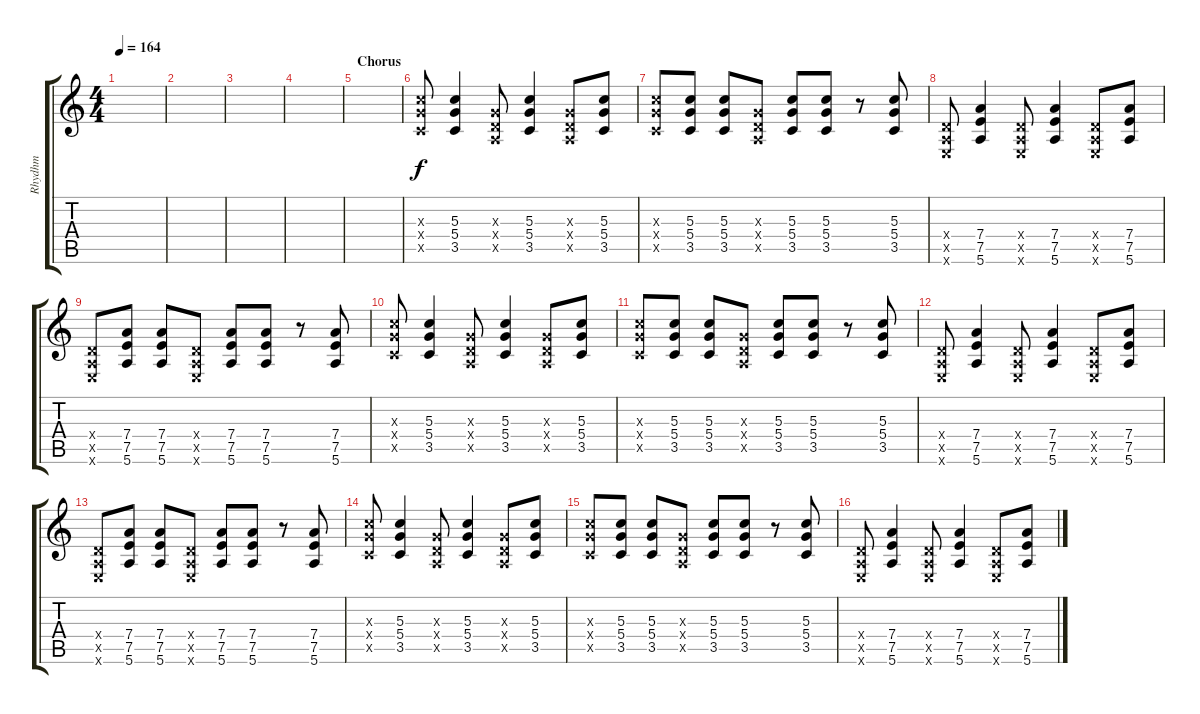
\track ("Rhydhm" "Rhydhm") {instrument distortionguitar}
\staff {score tabs}
\tuning (E4 B3 G3 D3 A2 E2) {hide}
\ts (4 4)
\tempo 164
\clef g2
\ks c
|
|
|
|
\section ("" "Chorus")
|
(5.3{x} 5.4{x} 3.5{x}).8 (5.3 5.4 3.5).4 (0.3{x} 0.4{x} 0.5{x}).8 (5.3 5.4 3.5).4 (0.3{x} 0.4{x} 0.5{x}).8 (5.3 5.4 3.5).8 |
(5.3{x} 5.4{x} 3.5{x}).8 (5.3 5.4 3.5).8 (5.3 5.4 3.5).8 (0.3{x} 0.4{x} 0.5{x}).8 (5.3 5.4 3.5).8 (5.3 5.4 3.5).8 r.8 (5.3 5.4 3.5).8 |
(0.4{x} 0.5{x} 0.6{x}).8 (7.4 7.5 5.6).4 (0.4{x} 0.5{x} 0.6{x}).8 (7.4 7.5 5.6).4 (0.4{x} 0.5{x} 0.6{x}).8 (7.4 7.5 5.6).8 |
(0.4{x} 0.5{x} 0.6{x}).8 (7.4 7.5 5.6).8 (7.4 7.5 5.6).8 (0.4{x} 0.5{x} 0.6{x}).8 (7.4 7.5 5.6).8 (7.4 7.5 5.6).8 r.8 (7.4 7.5 5.6).8 |
(5.3{x} 5.4{x} 3.5{x}).8 (5.3 5.4 3.5).4 (0.3{x} 0.4{x} 0.5{x}).8 (5.3 5.4 3.5).4 (0.3{x} 0.4{x} 0.5{x}).8 (5.3 5.4 3.5).8 |
(5.3{x} 5.4{x} 3.5{x}).8 (5.3 5.4 3.5).8 (5.3 5.4 3.5).8 (0.3{x} 0.4{x} 0.5{x}).8 (5.3 5.4 3.5).8 (5.3 5.4 3.5).8 r.8 (5.3 5.4 3.5).8 |
(0.4{x} 0.5{x} 0.6{x}).8 (7.4 7.5 5.6).4 (0.4{x} 0.5{x} 0.6{x}).8 (7.4 7.5 5.6).4 (0.4{x} 0.5{x} 0.6{x}).8 (7.4 7.5 5.6).8 |
(0.4{x} 0.5{x} 0.6{x}).8 (7.4 7.5 5.6).8 (7.4 7.5 5.6).8 (0.4{x} 0.5{x} 0.6{x}).8 (7.4 7.5 5.6).8 (7.4 7.5 5.6).8 r.8 (7.4 7.5 5.6).8 |
(5.3{x} 5.4{x} 3.5{x}).8 (5.3 5.4 3.5).4 (0.3{x} 0.4{x} 0.5{x}).8 (5.3 5.4 3.5).4 (0.3{x} 0.4{x} 0.5{x}).8 (5.3 5.4 3.5).8 |
(5.3{x} 5.4{x} 3.5{x}).8 (5.3 5.4 3.5).8 (5.3 5.4 3.5).8 (0.3{x} 0.4{x} 0.5{x}).8 (5.3 5.4 3.5).8 (5.3 5.4 3.5).8 r.8 (5.3 5.4 3.5).8 |
(0.4{x} 0.5{x} 0.6{x}).8 (7.4 7.5 5.6).4 (0.4{x} 0.5{x} 0.6{x}).8 (7.4 7.5 5.6).4 (0.4{x} 0.5{x} 0.6{x}).8 (7.4 7.5 5.6).8
